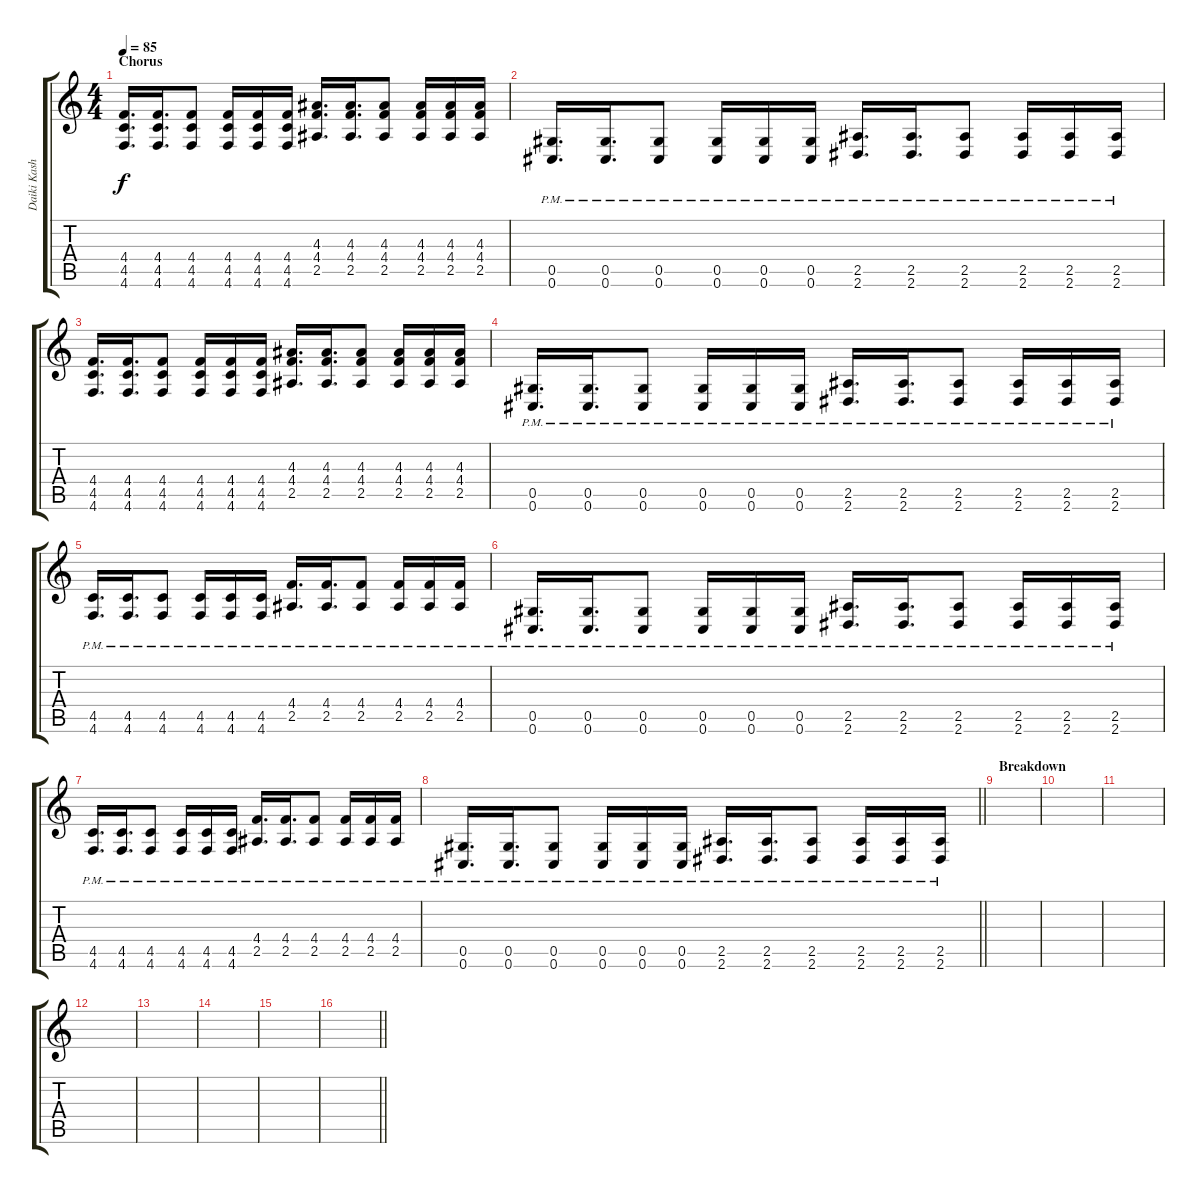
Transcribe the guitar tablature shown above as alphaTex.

\track ("Daiki Kasho (Guitar 1)" "Daiki Kash") {instrument distortionguitar}
\staff {score tabs}
\tuning (Eb4 Bb3 Gb3 Db3 Ab2 Db2) {hide}
\ts (4 4)
\section ("" "Chorus")
\tempo 85
\clef g2
\ks c
(4.4 4.5 4.6).16{d dy f} (4.4 4.5 4.6).16{d} (4.4 4.5 4.6).8 (4.4 4.5 4.6).16 (4.4 4.5 4.6).16 (4.4 4.5 4.6).16 (4.3 4.4 2.5).16{d} (4.3 4.4 2.5).16{d} (4.3 4.4 2.5).8 (4.3 4.4 2.5).16 (4.3 4.4 2.5).16 (4.3 4.4 2.5).16 |
(0.5{pm} 0.6{pm}).16{d} (0.5{pm} 0.6{pm}).16{d} (0.5{pm} 0.6{pm}).8 (0.5{pm} 0.6{pm}).16 (0.5{pm} 0.6{pm}).16 (0.5{pm} 0.6{pm}).16 (2.5{pm} 2.6{pm}).16{d} (2.5{pm} 2.6{pm}).16{d} (2.5{pm} 2.6{pm}).8 (2.5{pm} 2.6{pm}).16 (2.5{pm} 2.6{pm}).16 (2.5{pm} 2.6{pm}).16 |
(4.4 4.5 4.6).16{d} (4.4 4.5 4.6).16{d} (4.4 4.5 4.6).8 (4.4 4.5 4.6).16 (4.4 4.5 4.6).16 (4.4 4.5 4.6).16 (4.3 4.4 2.5).16{d} (4.3 4.4 2.5).16{d} (4.3 4.4 2.5).8 (4.3 4.4 2.5).16 (4.3 4.4 2.5).16 (4.3 4.4 2.5).16 |
(0.5{pm} 0.6{pm}).16{d} (0.5{pm} 0.6{pm}).16{d} (0.5{pm} 0.6{pm}).8 (0.5{pm} 0.6{pm}).16 (0.5{pm} 0.6{pm}).16 (0.5{pm} 0.6{pm}).16 (2.5{pm} 2.6{pm}).16{d} (2.5{pm} 2.6{pm}).16{d} (2.5{pm} 2.6{pm}).8 (2.5{pm} 2.6{pm}).16 (2.5{pm} 2.6{pm}).16 (2.5{pm} 2.6{pm}).16 |
(4.5{pm} 4.6{pm}).16{d} (4.5{pm} 4.6{pm}).16{d} (4.5{pm} 4.6{pm}).8 (4.5{pm} 4.6{pm}).16 (4.5{pm} 4.6{pm}).16 (4.5{pm} 4.6{pm}).16 (4.4{pm} 2.5{pm}).16{d} (4.4{pm} 2.5{pm}).16{d} (4.4{pm} 2.5{pm}).8 (4.4{pm} 2.5{pm}).16 (4.4{pm} 2.5{pm}).16 (4.4{pm} 2.5{pm}).16 |
(0.5{pm} 0.6{pm}).16{d} (0.5{pm} 0.6{pm}).16{d} (0.5{pm} 0.6{pm}).8 (0.5{pm} 0.6{pm}).16 (0.5{pm} 0.6{pm}).16 (0.5{pm} 0.6{pm}).16 (2.5{pm} 2.6{pm}).16{d} (2.5{pm} 2.6{pm}).16{d} (2.5{pm} 2.6{pm}).8 (2.5{pm} 2.6{pm}).16 (2.5{pm} 2.6{pm}).16 (2.5{pm} 2.6{pm}).16 |
(4.5{pm} 4.6{pm}).16{d} (4.5{pm} 4.6{pm}).16{d} (4.5{pm} 4.6{pm}).8 (4.5{pm} 4.6{pm}).16 (4.5{pm} 4.6{pm}).16 (4.5{pm} 4.6{pm}).16 (4.4{pm} 2.5{pm}).16{d} (4.4{pm} 2.5{pm}).16{d} (4.4{pm} 2.5{pm}).8 (4.4{pm} 2.5{pm}).16 (4.4{pm} 2.5{pm}).16 (4.4{pm} 2.5{pm}).16 |
\barLineRight lightlight
(0.5{pm} 0.6{pm}).16{d} (0.5{pm} 0.6{pm}).16{d} (0.5{pm} 0.6{pm}).8 (0.5{pm} 0.6{pm}).16 (0.5{pm} 0.6{pm}).16 (0.5{pm} 0.6{pm}).16 (2.5{pm} 2.6{pm}).16{d} (2.5{pm} 2.6{pm}).16{d} (2.5{pm} 2.6{pm}).8 (2.5{pm} 2.6{pm}).16 (2.5{pm} 2.6{pm}).16 (2.5{pm} 2.6{pm}).16 |
\section ("" "Breakdown")
|
|
|
|
|
|
|
\barLineRight lightlight
